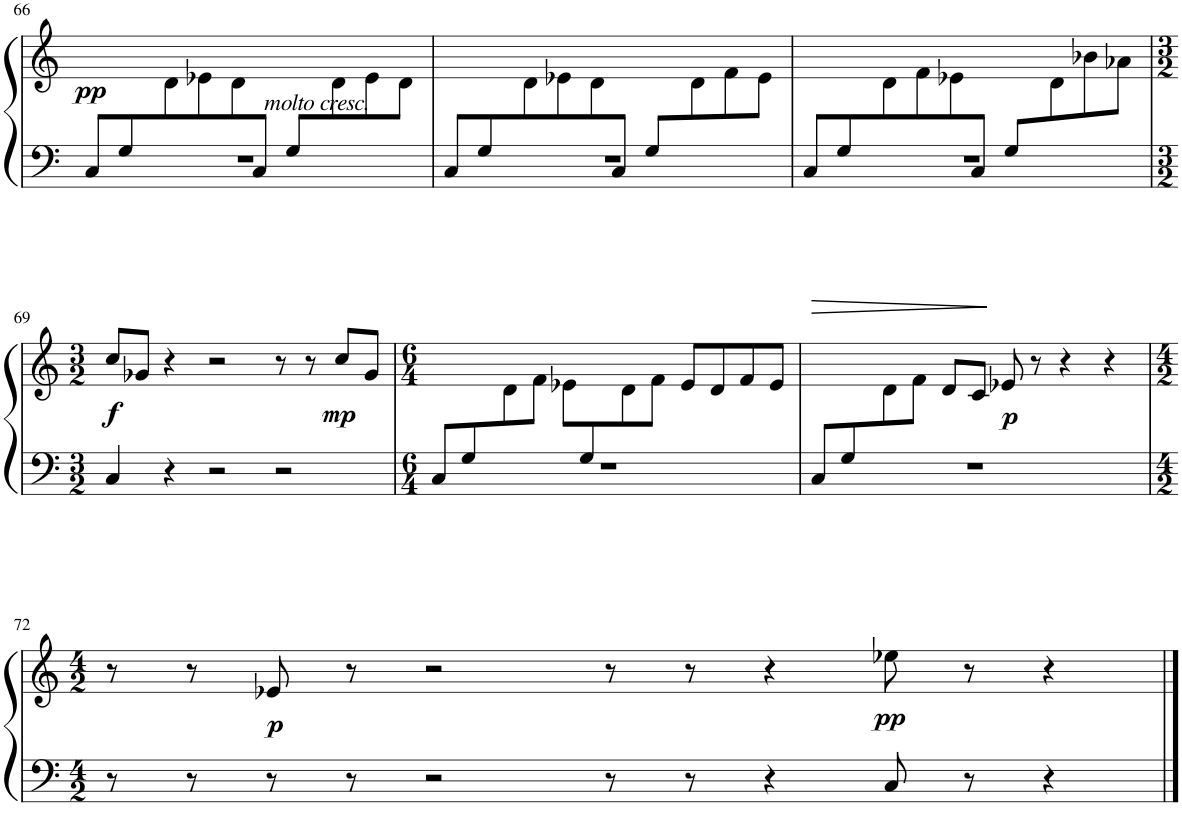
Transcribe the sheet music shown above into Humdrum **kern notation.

**kern	**kern	**dynam
*part1	*part1	*part1
*staff2	*staff1	*staff1/2
*I"Piano	*	*
*I'Pno.	*	*
!!LO:PB:g=z
*clefF4	*clefG2	*
*k[]	*k[]	*
*M10/8	*M10/8	*
=66	=66	=66
*^	*	*
!	!	!	!LO:DY:b
8C/L	4%5r	4ryy	pp
8G/	.	.	.
4.ryy	.	8d\	.
.	.	8e-X\	.
.	.	8d\	.
!	!	!LO:TX:b:i:t=molto cresc.	!
8C/J	.	4ryy	.
8G/L	.	.	.
4.ryy	.	8d\	.
.	.	8e-\	.
.	.	8d\J	.
=67	=67	=67	=67
8C/L	4%5r	4ryy	.
8G/	.	.	.
4.ryy	.	8d\	.
.	.	8e-X\	.
.	.	8d\	.
8C/J	.	4ryy	.
8G/L	.	.	.
4.ryy	.	8d\	.
.	.	8f\	.
.	.	8e-\J	.
=68	=68	=68	=68
8C/L	4%5r	4ryy	.
8G/	.	.	.
4.ryy	.	8d\	.
.	.	8f\	.
.	.	8e-X\	.
8C/J	.	4ryy	.
8G/L	.	.	.
4.ryy	.	8d\	.
.	.	8b-X\	.
.	.	8a-X\J	.
*v	*v	*	*
!!LO:LB:g=z
=69	=69	=69
*M3/2	*M3/2	*
!	!	!LO:DY:b
4C/	8cc/L	f
.	8g-X/J	.
4r	4r	.
2r	2r	.
2r	8r	.
.	8r	.
!	!	!LO:DY:b
.	8cc/L	mp
.	8g-/J	.
=70	=70	=70
*M6/4	*M6/4	*
*^	*	*
8C/L	1.r	4ryy	.
8G/	.	.	.
4.ryy	.	8d\	.
.	.	8f\J	.
.	.	8e-X\L	.
8G/	.	8ryy	.
2.ryy	.	8d\	.
.	.	8f\J	.
.	.	8e-/L	.
.	.	8d/	.
.	.	8f/	.
.	.	8e-/J	.
=71	=71	=71	=71
!	!	!	!LO:HP:b=2
8C/L	1.r	4ryy	>
8G/	.	.	.
1ryy	.	8d\	.
.	.	8f\J	.
.	.	8d/L	.
.	.	8c/J	.
!	!	!	!LO:DY:n=1:b
.	.	8e-X/	] p
.	.	8r	.
.	.	4r	.
4ryy	.	4r	.
*v	*v	*	*
!!LO:LB:g=z
=72	=72	=72
*M4/2	*M4/2	*
8r	8r	.
8r	8r	.
!	!	!LO:DY:b
8r	8e-X/	p
8r	8r	.
2r	2r	.
8r	8r	.
8r	8r	.
4r	4r	.
!	!	!LO:DY:b
8C/	8ee-X\	pp
8r	8r	.
4r	4r	.
==	==	==
*-	*-	*-
